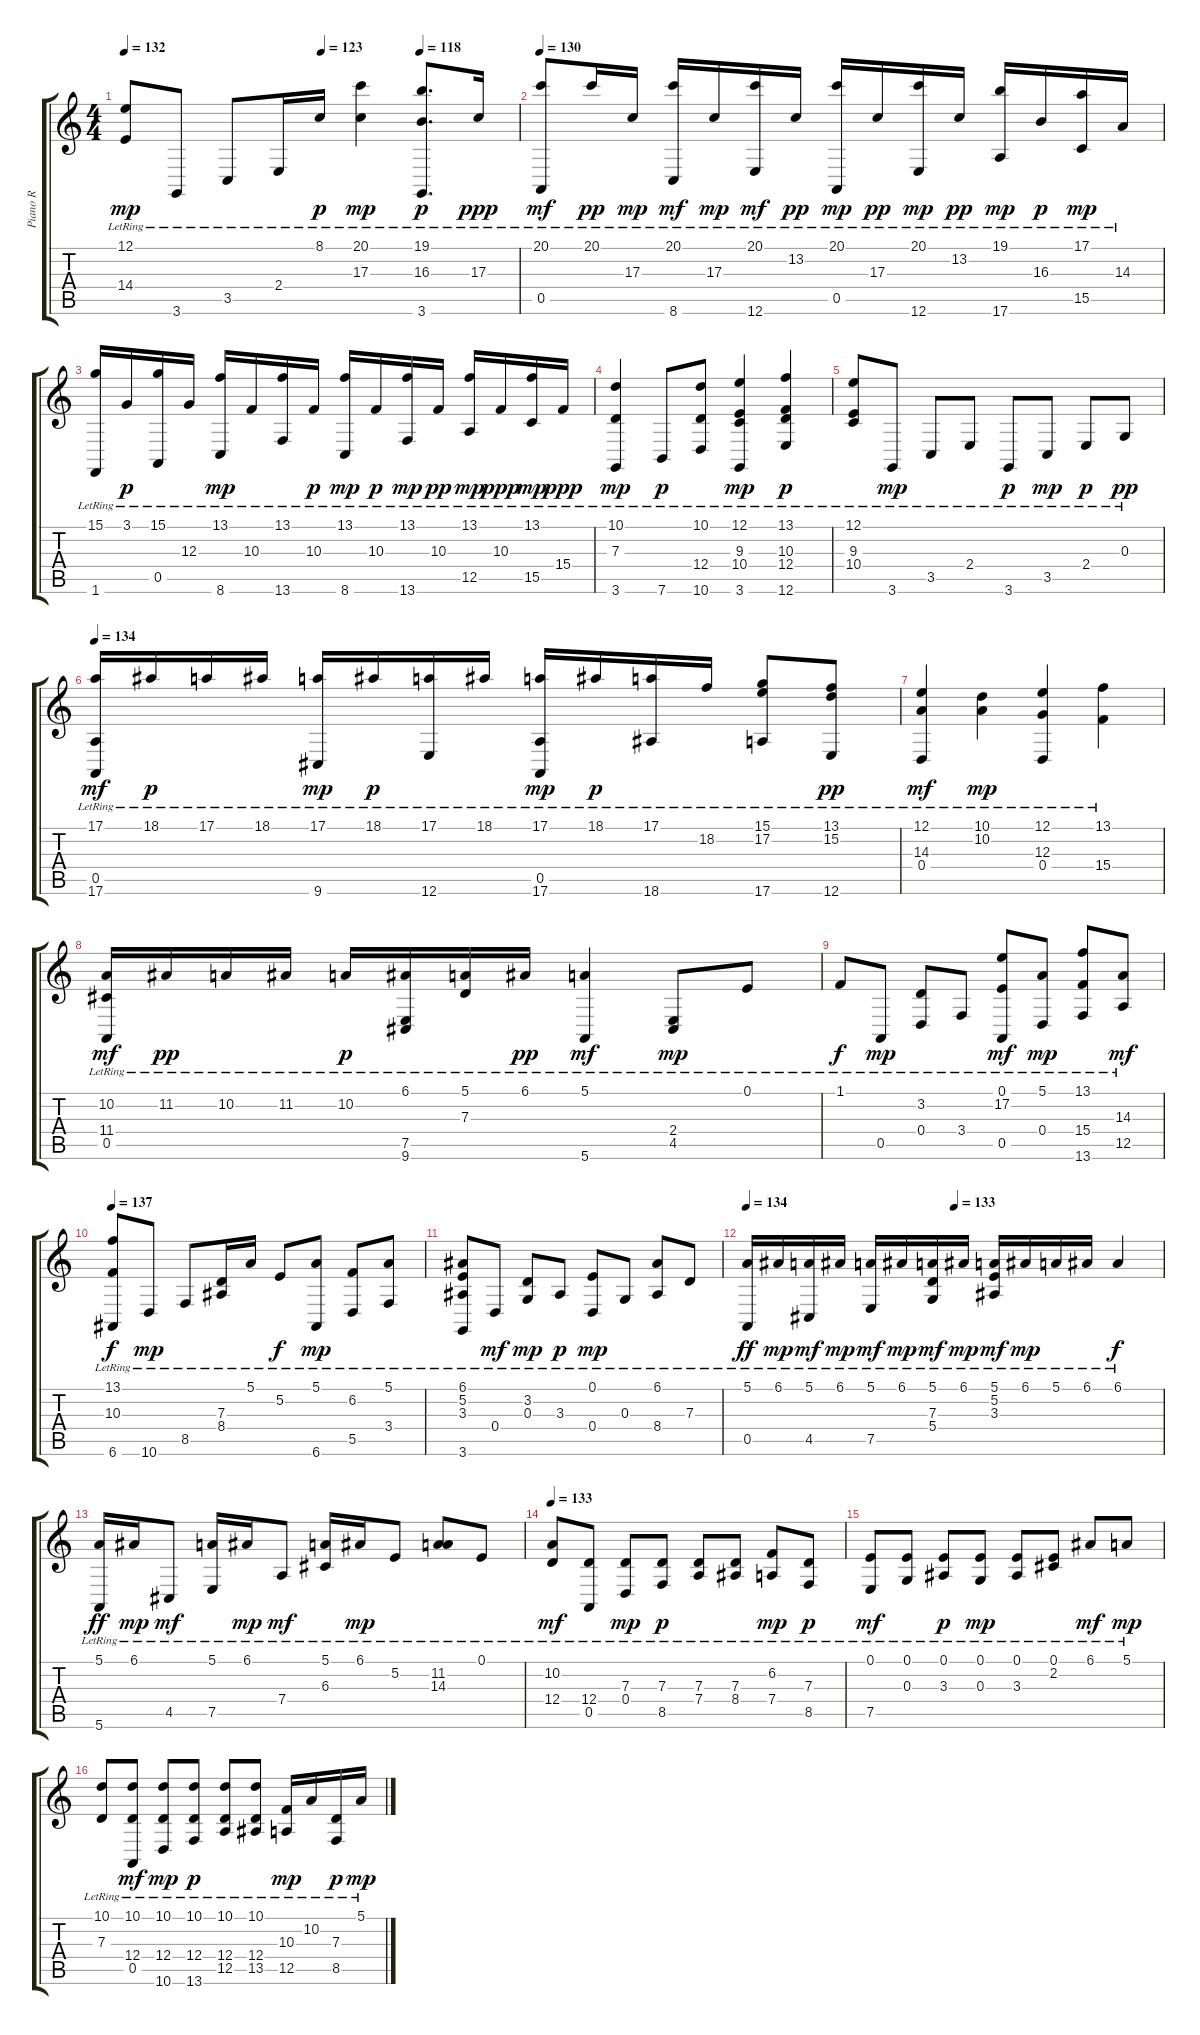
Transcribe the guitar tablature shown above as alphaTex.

\track ("Piano R" "Piano R") {instrument acousticgrandpiano}
\staff {score tabs}
\tuning (E4 B3 G3 D3 A2 E2) {hide}
\ts (4 4)
\tempo 132
\tempo (123 0.5)
\tempo (118 0.75)
\clef g2
\ks c
(12.1{lr} 14.4{lr}).8{dy mp} 3.6{lr}.8 3.5{lr}.8 2.4{lr}.16 8.1{lr}.16{dy p} (20.1{lr} 17.3{lr}).4{dy mp} (19.1{lr} 16.3{lr} 3.6{lr}).8{d dy p} 17.3{lr}.16{dy ppp} |
\tempo 130
(20.1{lr} 0.5{lr}).8{dy mf} 20.1{lr}.16{dy pp} 17.3{lr}.16{dy mp} (20.1{lr} 8.6{lr}).16{dy mf} 17.3{lr}.16{dy mp} (20.1{lr} 12.6{lr}).16{dy mf} 13.2{lr}.16{dy pp} (20.1{lr} 0.5{lr}).16{dy mp} 17.3{lr}.16{dy pp} (20.1{lr} 12.6{lr}).16{dy mp} 13.2{lr}.16{dy pp} (19.1{lr} 17.6{lr}).16{dy mp} 16.3{lr}.16{dy p} (17.1{lr} 15.5{lr}).16{dy mp} 14.3{lr}.16 |
(15.1{lr} 1.6{lr}).16 3.1{lr}.16{dy p} (15.1{lr} 0.5{lr}).16 12.3{lr}.16 (13.1{lr} 8.6{lr}).16{dy mp} 10.3{lr}.16 (13.1{lr} 13.6{lr}).16 10.3{lr}.16{dy p} (13.1{lr} 8.6{lr}).16{dy mp} 10.3{lr}.16{dy p} (13.1{lr} 13.6{lr}).16{dy mp} 10.3{lr}.16{dy pp} (13.1{lr} 12.5{lr}).16{dy mp} 10.3{lr}.16{dy ppp} (13.1{lr} 15.5{lr}).16{dy mp} 15.4{lr}.16{dy ppp} |
(10.1{lr} 7.3{lr} 3.6{lr}).4{dy mp} 7.6{lr}.8{dy p} (10.1{lr} 12.4{lr} 10.6{lr}).8 (12.1{lr} 9.3{lr} 10.4{lr} 3.6{lr}).4{dy mp} (13.1{lr} 10.3{lr} 12.4{lr} 12.6{lr}).4{dy p} |
(12.1{lr} 9.3{lr} 10.4{lr}).8 3.6{lr}.8{dy mp} 3.5{lr}.8 2.4{lr}.8 3.6{lr}.8{dy p} 3.5{lr}.8{dy mp} 2.4{lr}.8{dy p} 0.3{lr}.8{dy pp} |
\tempo 134
(17.1{lr} 0.5{lr} 17.6{lr}).16{dy mf} 18.1{lr}.16{dy p} 17.1{lr}.16 18.1{lr}.16 (17.1{lr} 9.6{lr}).16{dy mp} 18.1{lr}.16{dy p} (17.1{lr} 12.6{lr}).16 18.1{lr}.16 (17.1{lr} 0.5{lr} 17.6{lr}).16{dy mp} 18.1{lr}.16{dy p} (17.1{lr} 18.6{lr}).16 18.2{lr}.16 (15.1{lr} 17.2{lr} 17.6{lr}).8 (13.1{lr} 15.2{lr} 12.6{lr}).8{dy pp} |
(12.1{lr} 14.3{lr} 0.4{lr}).4{dy mf} (10.1{lr} 10.2{lr}).4{dy mp} (12.1{lr} 12.3{lr} 0.4{lr}).4 (13.1{lr} 15.4{lr}).4 |
(10.2{lr} 11.4{lr} 0.5{lr}).16{dy mf} 11.2{lr}.16{dy pp} 10.2{lr}.16 11.2{lr}.16 10.2{lr}.16{dy p} (6.1{lr} 7.5{lr} 9.6{lr}).16 (5.1{lr} 7.3{lr}).16 6.1{lr}.16{dy pp} (5.1{lr} 5.6{lr}).4{dy mf} (2.4{lr} 4.5{lr}).8{dy mp} 0.1{lr}.8 |
1.1{lr}.8{dy f} 0.5{lr}.8{dy mp} (3.2{lr} 0.4{lr}).8 3.4{lr}.8 (0.1{lr} 17.2{lr} 0.5{lr}).8{dy mf} (5.1{lr} 0.4{lr}).8{dy mp} (13.1{lr} 15.4{lr} 13.6{lr}).8 (14.3{lr} 12.5{lr}).8{dy mf} |
\tempo 137
(13.1{lr} 10.3{lr} 6.6{lr}).8{dy f} 10.6{lr}.8{dy mp} 8.5{lr}.8 (7.3{lr} 8.4{lr}).16 5.1{lr}.16 5.2{lr}.8{dy f} (5.1{lr} 6.6{lr}).8{dy mp} (6.2{lr} 5.5{lr}).8 (5.1{lr} 3.4{lr}).8 |
(6.1{lr} 5.2{lr} 3.3{lr} 3.6{lr}).8 0.4{lr}.8{dy mf} (3.2{lr} 0.3{lr}).8{dy mp} 3.3{lr}.8{dy p} (0.1{lr} 0.4{lr}).8{dy mp} 0.3{lr}.8 (6.1{lr} 8.4{lr}).8 7.3{lr}.8 |
\tempo 134
\tempo (133 0.5)
(5.1{lr} 0.5{lr}).16{dy ff} 6.1{lr}.16{dy mp} (5.1{lr} 4.5{lr}).16{dy mf} 6.1{lr}.16{dy mp} (5.1{lr} 7.5{lr}).16{dy mf} 6.1{lr}.16{dy mp} (5.1{lr} 7.3{lr} 5.4{lr}).16{dy mf} 6.1{lr}.16{dy mp} (5.1{lr} 5.2{lr} 3.3{lr}).16{dy mf} 6.1{lr}.16{dy mp} 5.1{lr}.16 6.1{lr}.16 6.1{lr}.4{dy f} |
(5.1{lr} 5.6{lr}).16{dy ff} 6.1{lr}.16{dy mp} 4.5{lr}.8{dy mf} (5.1{lr} 7.5{lr}).16 6.1{lr}.16{dy mp} 7.4{lr}.8{dy mf} (5.1{lr} 6.3{lr}).16 6.1{lr}.16{dy mp} 5.2{lr}.8 (11.2{lr} 14.3{lr}).8 0.1{lr}.8 |
\tempo 133
(10.2{lr} 12.4{lr}).8{dy mf} (12.4{lr} 0.5{lr}).8 (7.3{lr} 0.4{lr}).8{dy mp} (7.3{lr} 8.5{lr}).8{dy p} (7.3{lr} 7.4{lr}).8 (7.3{lr} 8.4{lr}).8 (6.2{lr} 7.4{lr}).8{dy mp} (7.3{lr} 8.5{lr}).8{dy p} |
(0.1{lr} 7.5{lr}).8{dy mf} (0.1{lr} 0.3{lr}).8 (0.1{lr} 3.3{lr}).8{dy p} (0.1{lr} 0.3{lr}).8{dy mp} (0.1{lr} 3.3{lr}).8 (0.1{lr} 2.2{lr}).8 6.1{lr}.8{dy mf} 5.1{lr}.8{dy mp} |
(10.1{lr} 7.3{lr}).8 (10.1{lr} 12.4{lr} 0.5{lr}).8{dy mf} (10.1{lr} 12.4{lr} 10.6{lr}).8{dy mp} (10.1{lr} 12.4{lr} 13.6{lr}).8{dy p} (10.1{lr} 12.4{lr} 12.5{lr}).8 (10.1{lr} 12.4{lr} 13.5{lr}).8 (10.3{lr} 12.5{lr}).16{dy mp} 10.2{lr}.16 (7.3{lr} 8.5{lr}).16{dy p} 5.1{lr}.16{dy mp}
